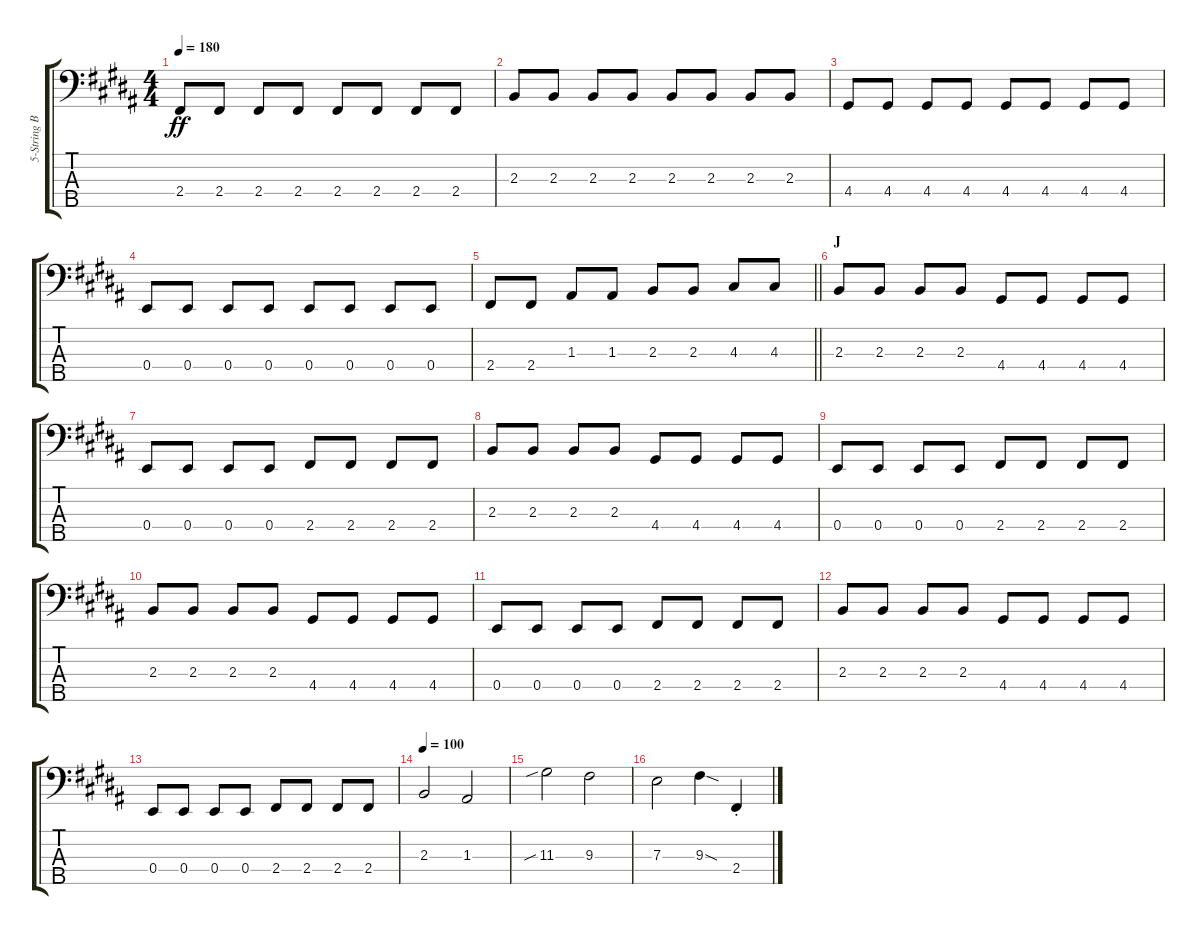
\track ("5-String Bass" "5-String B") {instrument electricbassfinger}
\staff {score tabs}
\tuning (G2 D2 A1 E1 A0) {hide}
\ts (4 4)
\tempo 180
\clef f4
\ks b
2.4.8{dy ff} 2.4.8 2.4.8 2.4.8 2.4.8 2.4.8 2.4.8 2.4.8 |
2.3.8 2.3.8 2.3.8 2.3.8 2.3.8 2.3.8 2.3.8 2.3.8 |
4.4.8 4.4.8 4.4.8 4.4.8 4.4.8 4.4.8 4.4.8 4.4.8 |
0.4.8 0.4.8 0.4.8 0.4.8 0.4.8 0.4.8 0.4.8 0.4.8 |
\barLineRight lightlight
2.4.8 2.4.8 1.3.8 1.3.8 2.3.8 2.3.8 4.3.8 4.3.8 |
\section ("" "J")
2.3.8 2.3.8 2.3.8 2.3.8 4.4.8 4.4.8 4.4.8 4.4.8 |
0.4.8 0.4.8 0.4.8 0.4.8 2.4.8 2.4.8 2.4.8 2.4.8 |
2.3.8 2.3.8 2.3.8 2.3.8 4.4.8 4.4.8 4.4.8 4.4.8 |
0.4.8 0.4.8 0.4.8 0.4.8 2.4.8 2.4.8 2.4.8 2.4.8 |
2.3.8 2.3.8 2.3.8 2.3.8 4.4.8 4.4.8 4.4.8 4.4.8 |
0.4.8 0.4.8 0.4.8 0.4.8 2.4.8 2.4.8 2.4.8 2.4.8 |
2.3.8 2.3.8 2.3.8 2.3.8 4.4.8 4.4.8 4.4.8 4.4.8 |
0.4.8 0.4.8 0.4.8 0.4.8 2.4.8 2.4.8 2.4.8 2.4.8 |
\tempo 100
2.3.2 1.3.2 |
11.3{sib}.2 9.3.2 |
7.3.2 9.3{sod}.4 2.4{st}.4
